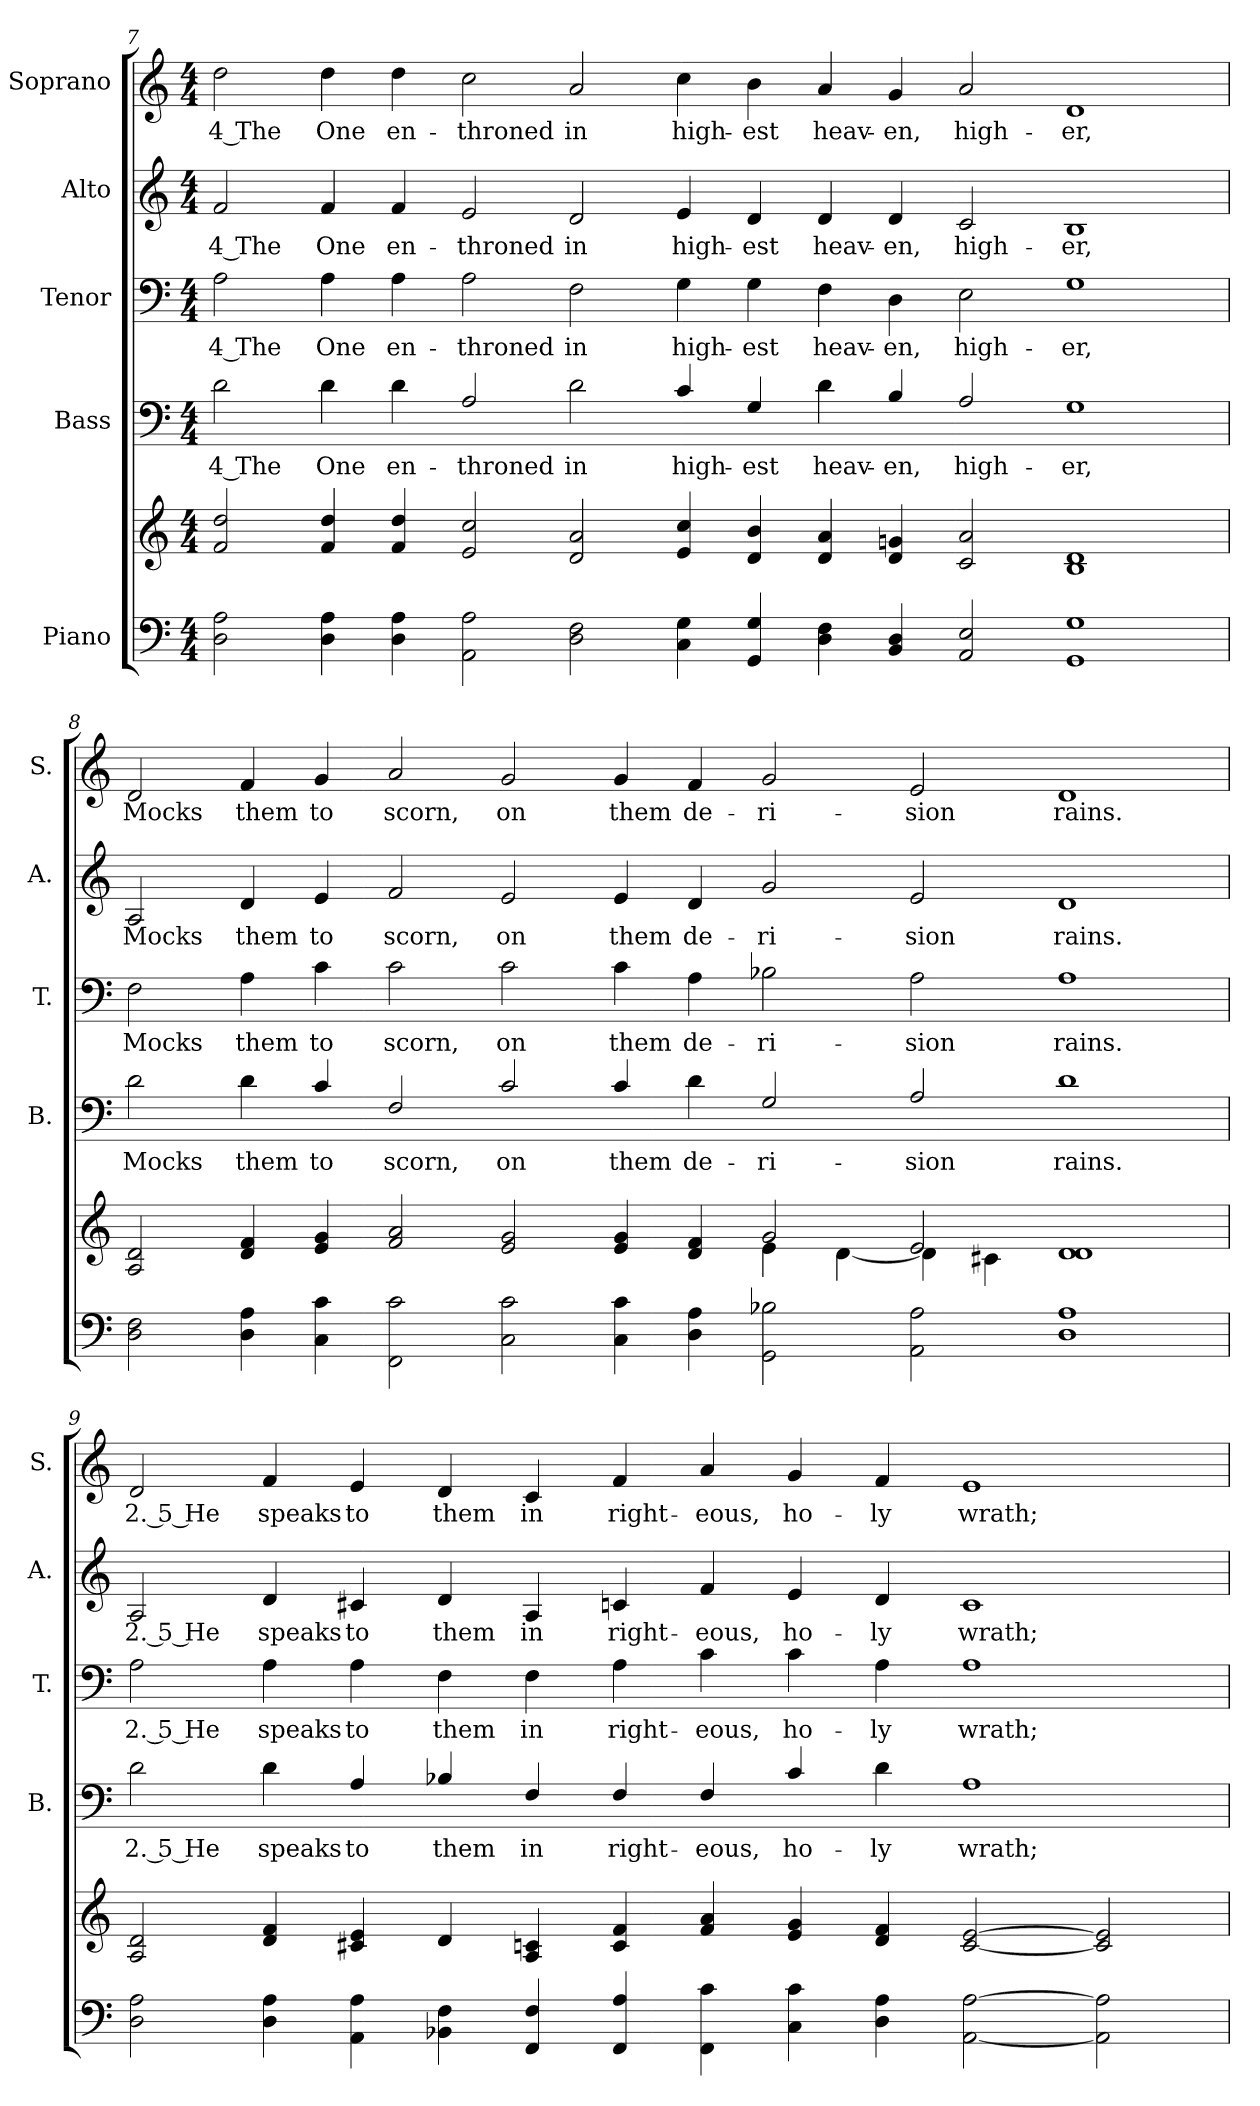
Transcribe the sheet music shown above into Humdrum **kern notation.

**kern	**kern	**kern	**text	**kern	**text	**kern	**text	**kern	**text
*part5	*part5	*part4	*part4	*part3	*part3	*part2	*part2	*part1	*part1
*staff6	*staff5	*staff4	*staff4	*staff3	*staff3	*staff2	*staff2	*staff1	*staff1
*I"Piano	*	*I"Bass	*	*I"Tenor	*	*I"Alto	*	*I"Soprano	*
*	*	*I'B.	*	*I'T.	*	*I'A.	*	*I'S.	*
!!LO:PB:g=z
*clefF4	*clefG2	*clefF4	*	*clefF4	*	*clefG2	*	*clefG2	*
*	*	*ITrd7c12	*	*	*	*	*	*	*
*k[]	*k[]	*k[]	*	*k[]	*	*k[]	*	*k[]	*
*C:	*C:	*C:	*	*C:	*	*C:	*	*C:	*
*M4/4	*M4/4	*M4/4	*	*M4/4	*	*M4/4	*	*M4/4	*
=7	=7	=7	=7	=7	=7	=7	=7	=7	=7
!	!	!	!LO:LY:b:color=#000000	!	!	!	!	!	!
!	!	!	!	!	!LO:LY:b:color=#000000	!	!	!	!
!	!	!	!	!	!	!	!LO:LY:b:color=#000000	!	!
!	!	!	!	!	!	!	!	!	!LO:LY:b:color=#000000
2Di\ 2Ai	2fi/ 2ddi	2Di\	4 The	2Ai\	4 The	2fi/	4 The	2ddi\	4 The
!	!	!	!LO:LY:b:color=#000000	!	!	!	!	!	!
!	!	!	!	!	!LO:LY:b:color=#000000	!	!	!	!
!	!	!	!	!	!	!	!LO:LY:b:color=#000000	!	!
!	!	!	!	!	!	!	!	!	!LO:LY:b:color=#000000
4Di\ 4Ai	4fi/ 4ddi	4Di\	One	4Ai\	One	4fi/	One	4ddi\	One
!	!	!	!LO:LY:b:color=#000000	!	!	!	!	!	!
!	!	!	!	!	!LO:LY:b:color=#000000	!	!	!	!
!	!	!	!	!	!	!	!LO:LY:b:color=#000000	!	!
!	!	!	!	!	!	!	!	!	!LO:LY:b:color=#000000
4Di\ 4Ai	4fi/ 4ddi	4Di\	en-	4Ai\	en-	4fi/	en-	4ddi\	en-
!	!	!	!LO:LY:b:color=#000000	!	!	!	!	!	!
!	!	!	!	!	!LO:LY:b:color=#000000	!	!	!	!
!	!	!	!	!	!	!	!LO:LY:b:color=#000000	!	!
!	!	!	!	!	!	!	!	!	!LO:LY:b:color=#000000
2AAi\ 2Ai	2ei/ 2cci	2AAi/	-throned	2Ai\	-throned	2ei/	-throned	2cci\	-throned
!	!	!	!LO:LY:b:color=#000000	!	!	!	!	!	!
!	!	!	!	!	!LO:LY:b:color=#000000	!	!	!	!
!	!	!	!	!	!	!	!LO:LY:b:color=#000000	!	!
!	!	!	!	!	!	!	!	!	!LO:LY:b:color=#000000
2Di\ 2Fi	2di/ 2ai	2Di\	in	2Fi\	in	2di/	in	2ai/	in
!	!	!	!LO:LY:b:color=#000000	!	!	!	!	!	!
!	!	!	!	!	!LO:LY:b:color=#000000	!	!	!	!
!	!	!	!	!	!	!	!LO:LY:b:color=#000000	!	!
!	!	!	!	!	!	!	!	!	!LO:LY:b:color=#000000
4Ci\ 4Gi	4ei/ 4cci	4Ci/	high-	4Gi\	high-	4ei/	high-	4cci\	high-
!	!	!	!LO:LY:b:color=#000000	!	!	!	!	!	!
!	!	!	!	!	!LO:LY:b:color=#000000	!	!	!	!
!	!	!	!	!	!	!	!LO:LY:b:color=#000000	!	!
!	!	!	!	!	!	!	!	!	!LO:LY:b:color=#000000
4GGi/ 4Gi	4di/ 4bi	4GGi/	-est	4Gi\	-est	4di/	-est	4bi\	-est
!	!	!	!LO:LY:b:color=#000000	!	!	!	!	!	!
!	!	!	!	!	!LO:LY:b:color=#000000	!	!	!	!
!	!	!	!	!	!	!	!LO:LY:b:color=#000000	!	!
!	!	!	!	!	!	!	!	!	!LO:LY:b:color=#000000
4Di\ 4Fi	4di/ 4ai	4Di\	heav-	4Fi\	heav-	4di/	heav-	4ai/	heav-
!	!	!	!LO:LY:b:color=#000000	!	!	!	!	!	!
!	!	!	!	!	!LO:LY:b:color=#000000	!	!	!	!
!	!	!	!	!	!	!	!LO:LY:b:color=#000000	!	!
!	!	!	!	!	!	!	!	!	!LO:LY:b:color=#000000
4BBi/ 4Di	4di/ 4gni	4BBi/	-en,	4Di\	-en,	4di/	-en,	4gi/	-en,
!	!	!	!LO:LY:b:color=#000000	!	!	!	!	!	!
!	!	!	!	!	!LO:LY:b:color=#000000	!	!	!	!
!	!	!	!	!	!	!	!LO:LY:b:color=#000000	!	!
!	!	!	!	!	!	!	!	!	!LO:LY:b:color=#000000
2AAi/ 2Ei	2ci/ 2ai	2AAi/	high-	2Ei\	high-	2ci/	high-	2ai/	high-
!	!	!	!LO:LY:b:color=#000000	!	!	!	!	!	!
!	!	!	!	!	!LO:LY:b:color=#000000	!	!	!	!
!	!	!	!	!	!	!	!LO:LY:b:color=#000000	!	!
!	!	!	!	!	!	!	!	!	!LO:LY:b:color=#000000
1GGi 1Gi	1Bi 1di	1GGi	-er,	1Gi	-er,	1Bi	-er,	1di	-er,
=8	=8	=8	=8	=8	=8	=8	=8	=8	=8
*	*^	*	*	*	*	*	*	*	*
!	!	!	!	!LO:LY:b:color=#000000	!	!	!	!	!	!
!	!	!	!	!	!	!LO:LY:b:color=#000000	!	!	!	!
!	!	!	!	!	!	!	!	!LO:LY:b:color=#000000	!	!
!	!	!	!	!	!	!	!	!	!	!LO:LY:b:color=#000000
2Di\ 2Fi	2Ai/ 2di	1.ryy	2Di\	Mocks	2Fi\	Mocks	2Ai/	Mocks	2di/	Mocks
!	!	!	!	!LO:LY:b:color=#000000	!	!	!	!	!	!
!	!	!	!	!	!	!LO:LY:b:color=#000000	!	!	!	!
!	!	!	!	!	!	!	!	!LO:LY:b:color=#000000	!	!
!	!	!	!	!	!	!	!	!	!	!LO:LY:b:color=#000000
4Di\ 4Ai	4di/ 4fi	.	4Di\	them	4Ai\	them	4di/	them	4fi/	them
!	!	!	!	!LO:LY:b:color=#000000	!	!	!	!	!	!
!	!	!	!	!	!	!LO:LY:b:color=#000000	!	!	!	!
!	!	!	!	!	!	!	!	!LO:LY:b:color=#000000	!	!
!	!	!	!	!	!	!	!	!	!	!LO:LY:b:color=#000000
4Ci\ 4ci	4ei/ 4gi	.	4Ci/	to	4ci\	to	4ei/	to	4gi/	to
!	!	!	!	!LO:LY:b:color=#000000	!	!	!	!	!	!
!	!	!	!	!	!	!LO:LY:b:color=#000000	!	!	!	!
!	!	!	!	!	!	!	!	!LO:LY:b:color=#000000	!	!
!	!	!	!	!	!	!	!	!	!	!LO:LY:b:color=#000000
2FFi\ 2ci	2fi/ 2ai	.	2FFi/	scorn,	2ci\	scorn,	2fi/	scorn,	2ai/	scorn,
*	*v	*v	*	*	*	*	*	*	*	*
!	!	!	!LO:LY:b:color=#000000	!	!	!	!	!	!
!	!	!	!	!	!LO:LY:b:color=#000000	!	!	!	!
!	!	!	!	!	!	!	!LO:LY:b:color=#000000	!	!
!	!	!	!	!	!	!	!	!	!LO:LY:b:color=#000000
2Ci\ 2ci	2ei/ 2gi	2Ci/	on	2ci\	on	2ei/	on	2gi/	on
!	!	!	!LO:LY:b:color=#000000	!	!	!	!	!	!
!	!	!	!	!	!LO:LY:b:color=#000000	!	!	!	!
!	!	!	!	!	!	!	!LO:LY:b:color=#000000	!	!
!	!	!	!	!	!	!	!	!	!LO:LY:b:color=#000000
4Ci\ 4ci	4ei/ 4gi	4Ci/	them	4ci\	them	4ei/	them	4gi/	them
!	!	!	!LO:LY:b:color=#000000	!	!	!	!	!	!
!	!	!	!	!	!LO:LY:b:color=#000000	!	!	!	!
!	!	!	!	!	!	!	!LO:LY:b:color=#000000	!	!
!	!	!	!	!	!	!	!	!	!LO:LY:b:color=#000000
4Di\ 4Ai	4di/ 4fi	4Di\	de-	4Ai\	de-	4di/	de-	4fi/	de-
*	*^	*	*	*	*	*	*	*	*
!	!	!	!	!LO:LY:b:color=#000000	!	!	!	!	!	!
!	!	!	!	!	!	!LO:LY:b:color=#000000	!	!	!	!
!	!	!	!	!	!	!	!	!LO:LY:b:color=#000000	!	!
!	!	!	!	!	!	!	!	!	!	!LO:LY:b:color=#000000
2GGi\ 2B-Xi	2gi/	4ei\	2GGi/	-ri-	2B-Xi\	-ri-	2gi/	-ri-	2gi/	-ri-
.	.	[<4di\	.	.	.	.	.	.	.	.
!	!	!	!	!LO:LY:b:color=#000000	!	!	!	!	!	!
!	!	!	!	!	!	!LO:LY:b:color=#000000	!	!	!	!
!	!	!	!	!	!	!	!	!LO:LY:b:color=#000000	!	!
!	!	!	!	!	!	!	!	!	!	!LO:LY:b:color=#000000
2AAi\ 2Ai	2ei/	4di\]	2AAi/	-sion	2Ai\	-sion	2ei/	-sion	2ei/	-sion
.	.	4c#Xi\	.	.	.	.	.	.	.	.
!	!	!	!	!LO:LY:b:color=#000000	!	!	!	!	!	!
!	!	!	!	!	!	!LO:LY:b:color=#000000	!	!	!	!
!	!	!	!	!	!	!	!	!LO:LY:b:color=#000000	!	!
!	!	!	!	!	!	!	!	!	!	!LO:LY:b:color=#000000
1Di 1Ai	1di 1di	1ryy	1Di	rains.	1Ai	rains.	1di	rains.	1di	rains.
*	*v	*v	*	*	*	*	*	*	*	*
!!LO:PB:g=z
=9	=9	=9	=9	=9	=9	=9	=9	=9	=9
*	*^	*	*	*	*	*	*	*	*
!	!	!	!	!LO:LY:b:color=#000000	!	!	!	!	!	!
*	*v	*v	*	*	*	*	*	*	*	*
*	*^	*	*	*	*	*	*	*	*
!	!	!	!	!	!	!LO:LY:b:color=#000000	!	!	!	!
*	*v	*v	*	*	*	*	*	*	*	*
*	*^	*	*	*	*	*	*	*	*
!	!	!	!	!	!	!	!	!LO:LY:b:color=#000000	!	!
*	*v	*v	*	*	*	*	*	*	*	*
*	*^	*	*	*	*	*	*	*	*
!	!	!	!	!	!	!	!	!	!	!LO:LY:b:color=#000000
*	*v	*v	*	*	*	*	*	*	*	*
2Di\ 2Ai	2Ai/ 2di	2Di\	2. 5 He	2Ai\	2. 5 He	2Ai/	2. 5 He	2di/	2. 5 He
!	!	!	!LO:LY:b:color=#000000	!	!	!	!	!	!
!	!	!	!	!	!LO:LY:b:color=#000000	!	!	!	!
!	!	!	!	!	!	!	!LO:LY:b:color=#000000	!	!
!	!	!	!	!	!	!	!	!	!LO:LY:b:color=#000000
4Di\ 4Ai	4di/ 4fi	4Di\	speaks	4Ai\	speaks	4di/	speaks	4fi/	speaks
!	!	!	!LO:LY:b:color=#000000	!	!	!	!	!	!
!	!	!	!	!	!LO:LY:b:color=#000000	!	!	!	!
!	!	!	!	!	!	!	!LO:LY:b:color=#000000	!	!
!	!	!	!	!	!	!	!	!	!LO:LY:b:color=#000000
4AAi\ 4Ai	4c#Xi/ 4ei	4AAi/	to	4Ai\	to	4c#Xi/	to	4ei/	to
!	!	!	!LO:LY:b:color=#000000	!	!	!	!	!	!
!	!	!	!	!	!LO:LY:b:color=#000000	!	!	!	!
!	!	!	!	!	!	!	!LO:LY:b:color=#000000	!	!
!	!	!	!	!	!	!	!	!	!LO:LY:b:color=#000000
4BB-Xi\ 4Fi	4di/	4BB-Xi/	them	4Fi\	them	4di/	them	4di/	them
!	!	!	!LO:LY:b:color=#000000	!	!	!	!	!	!
!	!	!	!	!	!LO:LY:b:color=#000000	!	!	!	!
!	!	!	!	!	!	!	!LO:LY:b:color=#000000	!	!
!	!	!	!	!	!	!	!	!	!LO:LY:b:color=#000000
4FFi/ 4Fi	4Ai/ 4cni	4FFi/	in	4Fi\	in	4Ai/	in	4ci/	in
!	!	!	!LO:LY:b:color=#000000	!	!	!	!	!	!
!	!	!	!	!	!LO:LY:b:color=#000000	!	!	!	!
!	!	!	!	!	!	!	!LO:LY:b:color=#000000	!	!
!	!	!	!	!	!	!	!	!	!LO:LY:b:color=#000000
4FFi/ 4Ai	4ci/ 4fi	4FFi/	right-	4Ai\	right-	4cni/	right-	4fi/	right-
!	!	!	!LO:LY:b:color=#000000	!	!	!	!	!	!
!	!	!	!	!	!LO:LY:b:color=#000000	!	!	!	!
!	!	!	!	!	!	!	!LO:LY:b:color=#000000	!	!
!	!	!	!	!	!	!	!	!	!LO:LY:b:color=#000000
4FFi\ 4ci	4fi/ 4ai	4FFi/	-eous,	4ci\	-eous,	4fi/	-eous,	4ai/	-eous,
!	!	!	!LO:LY:b:color=#000000	!	!	!	!	!	!
!	!	!	!	!	!LO:LY:b:color=#000000	!	!	!	!
!	!	!	!	!	!	!	!LO:LY:b:color=#000000	!	!
!	!	!	!	!	!	!	!	!	!LO:LY:b:color=#000000
4Ci\ 4ci	4ei/ 4gi	4Ci/	ho-	4ci\	ho-	4ei/	ho-	4gi/	ho-
!	!	!	!LO:LY:b:color=#000000	!	!	!	!	!	!
!	!	!	!	!	!LO:LY:b:color=#000000	!	!	!	!
!	!	!	!	!	!	!	!LO:LY:b:color=#000000	!	!
!	!	!	!	!	!	!	!	!	!LO:LY:b:color=#000000
4Di\ 4Ai	4di/ 4fi	4Di\	-ly	4Ai\	-ly	4di/	-ly	4fi/	-ly
!	!	!	!LO:LY:b:color=#000000	!	!	!	!	!	!
!	!	!	!	!	!LO:LY:b:color=#000000	!	!	!	!
!	!	!	!	!	!	!	!LO:LY:b:color=#000000	!	!
!	!	!	!	!	!	!	!	!	!LO:LY:b:color=#000000
[<2AAi\ [>2Ai	[<2ci/ [>2ei	1AAi	wrath;	1Ai	wrath;	1ci	wrath;	1ei	wrath;
2AAi\] 2Ai]	2ci/] 2ei]	.	.	.	.	.	.	.	.
=	=	=	=	=	=	=	=	=	=
*-	*-	*-	*-	*-	*-	*-	*-	*-	*-
